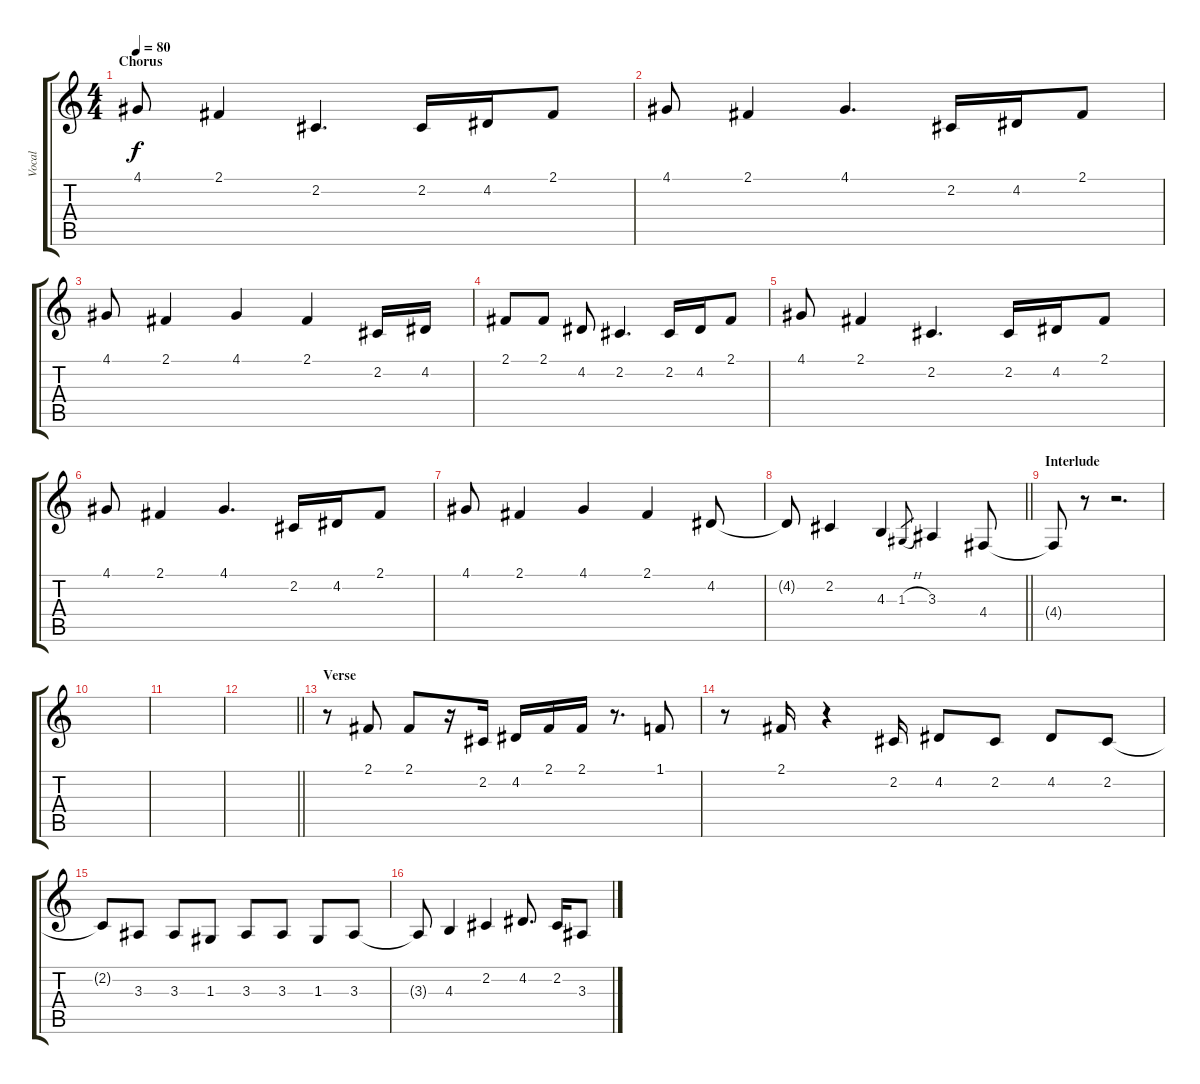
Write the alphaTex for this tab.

\track ("Vocal" "Vocal") {instrument tenorsax}
\staff {score tabs}
\tuning (E4 B3 G3 D3 A2 E2) {hide}
\ts (4 4)
\section ("" "Chorus")
\tempo 80
\clef g2
\ks c
4.1.8{dy f} 2.1.4 2.2.4{d} 2.2.16 4.2.16 2.1.8 |
4.1.8 2.1.4 4.1.4{d} 2.2.16 4.2.16 2.1.8 |
4.1.8 2.1.4 4.1.4 2.1.4 2.2.16 4.2.16 |
2.1.8 2.1.8 4.2.8 2.2.4{d} 2.2.16 4.2.16 2.1.8 |
4.1.8 2.1.4 2.2.4{d} 2.2.16 4.2.16 2.1.8 |
4.1.8 2.1.4 4.1.4{d} 2.2.16 4.2.16 2.1.8 |
4.1.8 2.1.4 4.1.4 2.1.4 4.2.8 |
\barLineRight lightlight
4.2{t}.8 2.2.4 4.3.4 1.3{h}.8{gr} 3.3.4 4.4.8 |
\section ("" "Interlude")
4.4{t}.8 r.8 r.2{d} |
|
|
\barLineRight lightlight
|
\section ("" "Verse")
r.8 2.1.8 2.1.8 r.16 2.2.16 4.2.16 2.1.16 2.1.16 r.8{d} 1.1.8 |
r.8 2.1.16 r.4 2.2.16 4.2.8 2.2.8 4.2.8 2.2.8 |
2.2{t}.8 3.3.8 3.3.8 1.3.8 3.3.8 3.3.8 1.3.8 3.3.8 |
3.3{t}.8 4.3.4 2.2.4 4.2.8{d} 2.2.16 3.3.8
